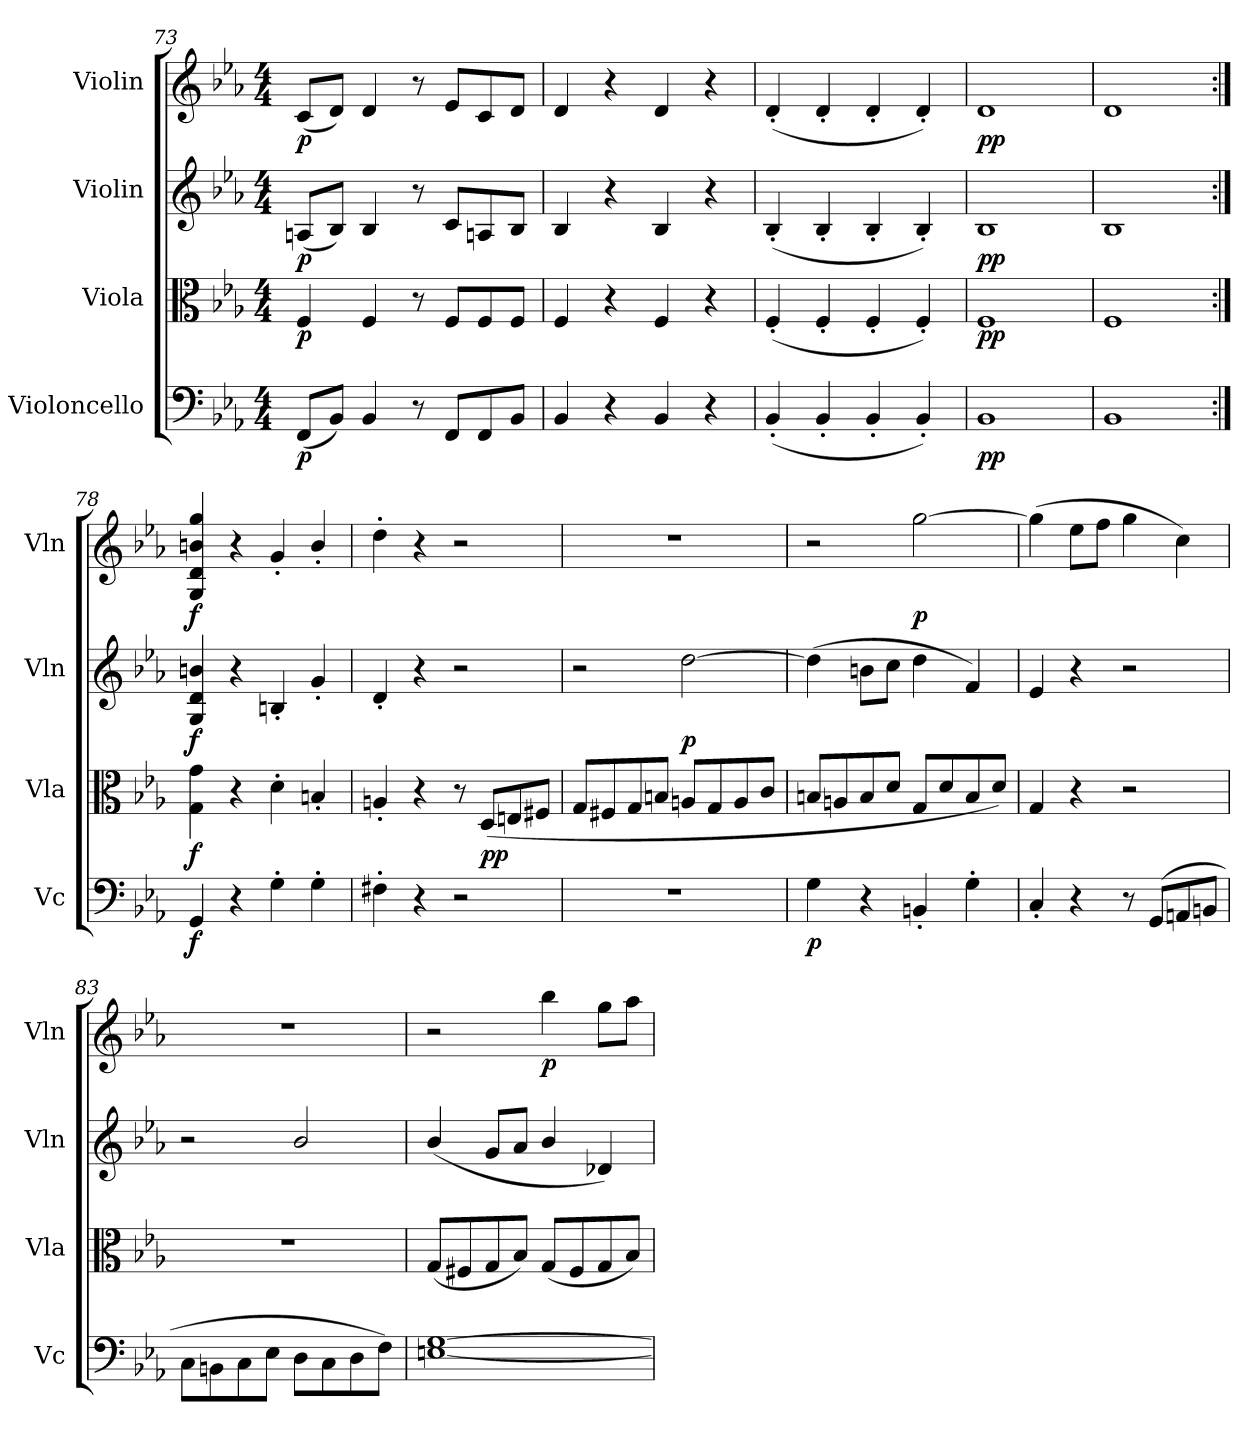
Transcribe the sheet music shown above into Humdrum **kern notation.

**kern	**dynam	**kern	**dynam	**kern	**dynam	**kern	**dynam
*part4	*part4	*part3	*part3	*part2	*part2	*part1	*part1
*staff4	*staff4	*staff3	*staff3	*staff2	*staff2	*staff1	*staff1
*I"Violoncello	*	*I"Viola	*	*I"Violin	*	*I"Violin	*
*I'Vc	*	*I'Vla	*	*I'Vln	*	*I'Vln	*
*clefF4	*	*clefC3	*	*clefG2	*	*clefG2	*
*k[b-e-a-]	*	*k[b-e-a-]	*	*k[b-e-a-]	*	*k[b-e-a-]	*
*M4/4	*	*M4/4	*	*M4/4	*	*M4/4	*
=73	=73	=73	=73	=73	=73	=73	=73
(8FF/L	p	4F/	p	(8An/L	p	(8c/L	p
8BB-/J)	.	.	.	8B-/J)	.	8d/J)	.
4BB-/	.	4F/	.	4B-/	.	4d/	.
8r	.	8r	.	8r	.	8r	.
8FF/L	.	8F/L	.	8c/L	.	8e-/L	.
8FF/	.	8F/	.	8An/	.	8c/	.
8BB-/J	.	8F/J	.	8B-/J	.	8d/J	.
=74	=74	=74	=74	=74	=74	=74	=74
4BB-/	.	4F/	.	4B-/	.	4d/	.
4r	.	4r	.	4r	.	4r	.
4BB-/	.	4F/	.	4B-/	.	4d/	.
4r	.	4r	.	4r	.	4r	.
=75	=75	=75	=75	=75	=75	=75	=75
(4BB-'/	.	(4F'/	.	(4B-'/	.	(4d'/	.
4BB-'/	.	4F'/	.	4B-'/	.	4d'/	.
4BB-'/	.	4F'/	.	4B-'/	.	4d'/	.
4BB-'/)	.	4F'/)	.	4B-'/)	.	4d'/)	.
=76	=76	=76	=76	=76	=76	=76	=76
1BB-	pp	1F	pp	1B-	pp	1d	pp
=77	=77	=77	=77	=77	=77	=77	=77
1BB-	.	1F	.	1B-	.	1d	.
=78:|!	=78:|!	=78:|!	=78:|!	=78:|!	=78:|!	=78:|!	=78:|!
4GG/	f	4G\ 4g\	f	4G/ 4d/ 4bn/	f	4G/ 4d/ 4bn/ 4gg/	f
4r	.	4r	.	4r	.	4r	.
4G'\	.	4d'\	.	4Bn'/	.	4g'/	.
4G'\	.	4Bn'/	.	4g'/	.	4b'/	.
=79	=79	=79	=79	=79	=79	=79	=79
4F#X'\	.	4An'/	.	4d'/	.	4dd'\	.
4r	.	4r	.	4r	.	4r	.
2r	.	8r	.	2r	.	2r	.
.	.	(8D/L	pp	.	.	.	.
.	.	8En/	.	.	.	.	.
.	.	8F#X/J	.	.	.	.	.
=80	=80	=80	=80	=80	=80	=80	=80
1r	.	8G/L	.	2r	.	1r	.
.	.	8F#X/	.	.	.	.	.
.	.	8G/	.	.	.	.	.
.	.	8Bn/J	.	.	.	.	.
.	.	8An/L	.	[2dd\	p	.	.
.	.	8G/	.	.	.	.	.
.	.	8A/	.	.	.	.	.
.	.	8c/J	.	.	.	.	.
=81	=81	=81	=81	=81	=81	=81	=81
4G\	p	8Bn/L	.	(4dd\]	.	2r	.
.	.	8An/	.	.	.	.	.
4r	.	8B/	.	8bn\L	.	.	.
.	.	8d/J	.	8cc\J	.	.	.
4BBn'/	.	8G/L	.	4dd\	.	[2gg\	p
.	.	8d/	.	.	.	.	.
4G'\	.	8B/	.	4f/)	.	.	.
.	.	8d/J)	.	.	.	.	.
=82	=82	=82	=82	=82	=82	=82	=82
4C'/	.	4G/	.	4e-/	.	(4gg\]	.
4r	.	4r	.	4r	.	8ee-\L	.
.	.	.	.	.	.	8ff\J	.
8r	.	2r	.	2r	.	4gg\	.
(8GG/L	.	.	.	.	.	.	.
8AAn/	.	.	.	.	.	4cc\)	.
8BBn/J	.	.	.	.	.	.	.
=83	=83	=83	=83	=83	=83	=83	=83
8C\L	.	1r	.	2r	.	1r	.
8BBn\	.	.	.	.	.	.	.
8C\	.	.	.	.	.	.	.
8E-\J	.	.	.	.	.	.	.
8D\L	.	.	.	2b-/	.	.	.
8C\	.	.	.	.	.	.	.
8D\	.	.	.	.	.	.	.
8F\J)	.	.	.	.	.	.	.
=84	=84	=84	=84	=84	=84	=84	=84
[1En [1G	.	(8G/L	.	(4b-/	.	2r	.
.	.	8F#X/	.	.	.	.	.
.	.	8G/	.	8g/L	.	.	.
.	.	8B-/J)	.	8a-/J	.	.	.
.	.	(8G/L	.	4b-/	.	4bb-\	p
.	.	8F#/	.	.	.	.	.
.	.	8G/	.	4d-X/)	.	8gg\L	.
.	.	8B-/J)	.	.	.	8aa-\J	.
=	=	=	=	=	=	=	=
*-	*-	*-	*-	*-	*-	*-	*-
